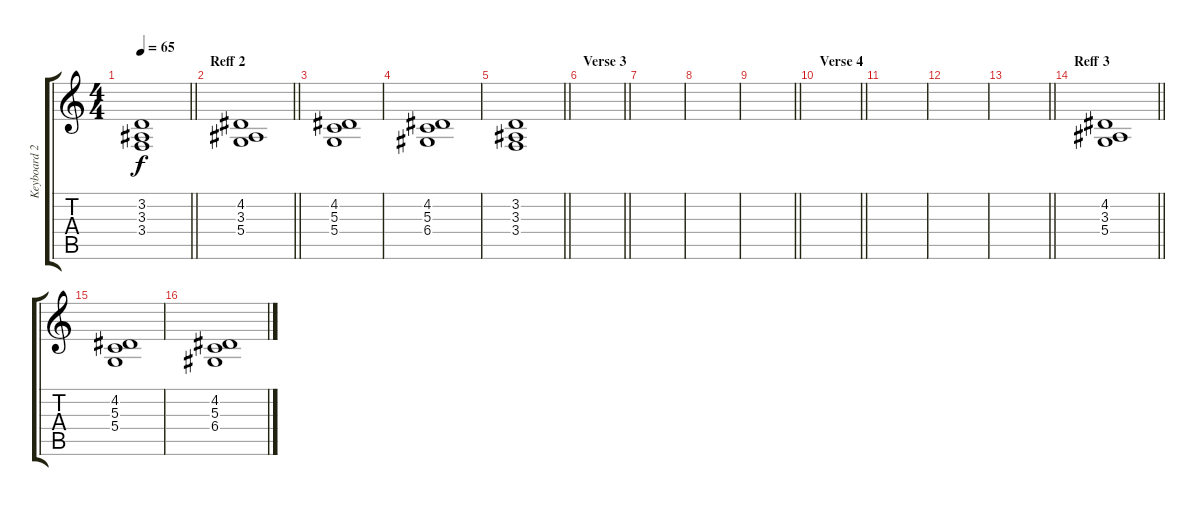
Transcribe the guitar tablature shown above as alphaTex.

\track ("Keyboard 2" "Keyboard 2") {instrument synthstrings1}
\staff {score tabs}
\tuning (E4 B3 G3 D3 A2 E2) {hide}
\ts (4 4)
\tempo 65
\clef g2
\barLineRight lightlight
\ks c
(3.2 3.3 3.4).1{dy f} |
\section ("" "Reff 2")
\barLineRight lightlight
(4.2 3.3 5.4).1 |
(4.2 5.3 5.4).1 |
(4.2 5.3 6.4).1 |
\barLineRight lightlight
(3.2 3.3 3.4).1 |
\section ("" "Verse 3")
\barLineRight lightlight
|
|
|
\barLineRight lightlight
|
\section ("" "Verse 4")
\barLineRight lightlight
|
|
|
\barLineRight lightlight
|
\section ("" "Reff 3")
\barLineRight lightlight
(4.2 3.3 5.4).1 |
(4.2 5.3 5.4).1 |
(4.2 5.3 6.4).1
